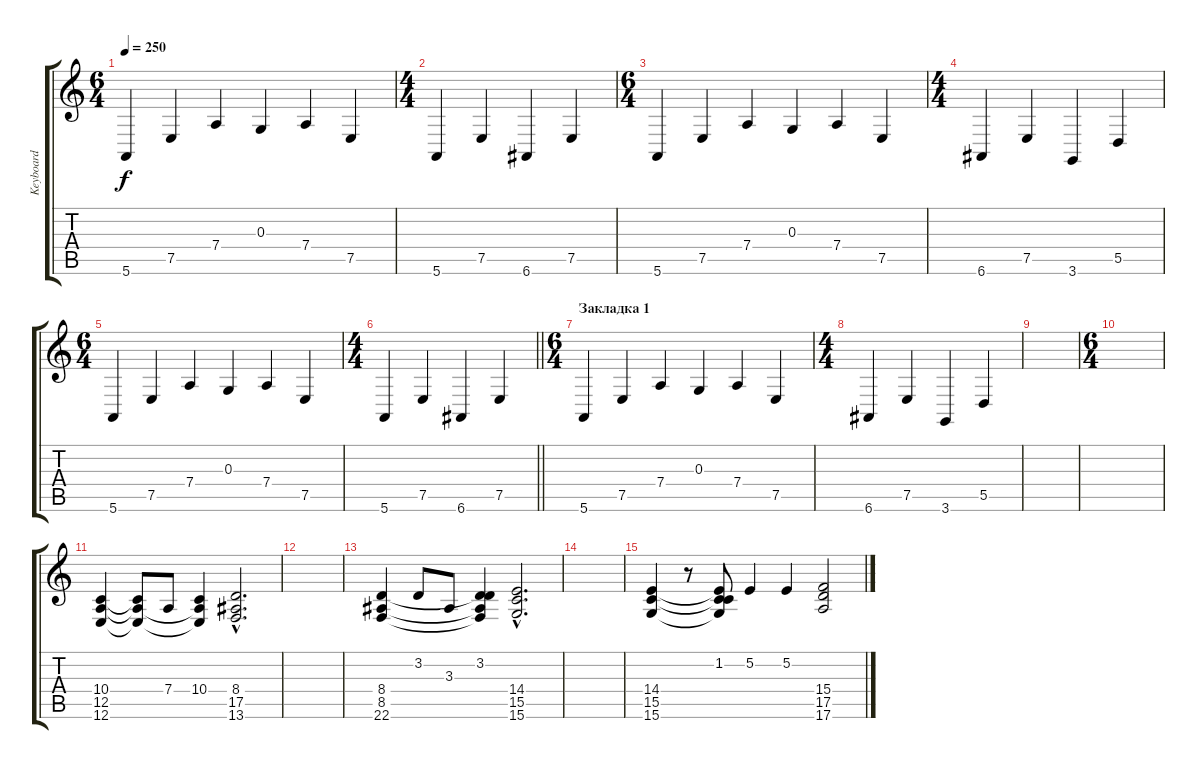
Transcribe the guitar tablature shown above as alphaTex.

\track ("Keyboard" "Keyboard") {instrument violin}
\staff {score tabs}
\tuning (E4 B3 G3 D3 A2 E2) {hide}
\ts (6 4)
\tempo 250
\clef g2
\ks c
5.6.4{dy f} 7.5.4 7.4.4 0.3.4 7.4.4 7.5.4 |
\ts (4 4)
5.6.4 7.5.4 6.6.4 7.5.4 |
\ts (6 4)
5.6.4 7.5.4 7.4.4 0.3.4 7.4.4 7.5.4 |
\ts (4 4)
6.6.4 7.5.4 3.6.4 5.5.4 |
\ts (6 4)
5.6.4 7.5.4 7.4.4 0.3.4 7.4.4 7.5.4 |
\ts (4 4)
\barLineRight lightlight
5.6.4 7.5.4 6.6.4 7.5.4 |
\ts (6 4)
\section ("" "Закладка 1")
5.6.4 7.5.4 7.4.4 0.3.4 7.4.4 7.5.4 |
\ts (4 4)
6.6.4 7.5.4 3.6.4 5.5.4 |
|
\ts (6 4)
|
(10.4 12.5 12.6).4 (10.4{t} 12.5{t} 12.6{t}).8 7.4.8 (10.4 12.5{t} 12.6{t}).4 (8.4{hac} 17.5{hac} 13.6{hac}).2{d} |
|
(8.4 8.5 22.6).4 3.2.8 3.3.8 (3.2 8.4{t} 8.5{t} 22.6{t}).4 (14.4{hac} 15.5{hac} 15.6{hac}).2{d} |
|
(14.4 15.5 15.6).4 r.8 (1.2 14.4{t} 15.5{t} 15.6{t}).8 5.2.4 5.2.4 (15.4 17.5 17.6).2
